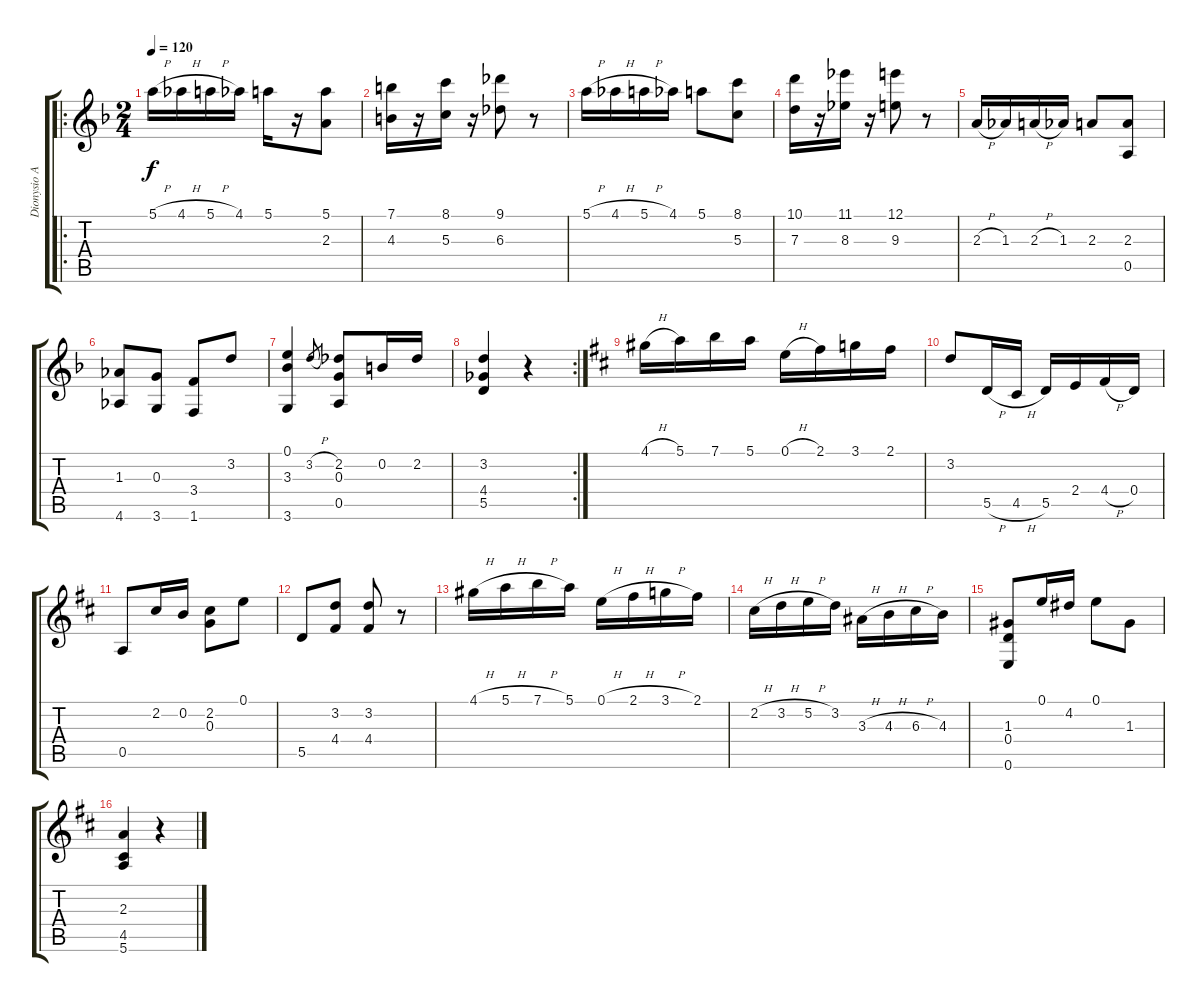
\track ("Dionysio Aguado" "Dionysio A") {instrument acousticguitarnylon}
\staff {score tabs}
\tuning (E4 B3 G3 D3 A2 E2) {hide}
\ro
\ts (2 4)
\tempo 120
\clef g2
\ks f
5.1{h}.16{dy f} 4.1{h}.16 5.1{h}.16 4.1.16 5.1.16 r.16 (5.1 2.3).8 |
(7.1 4.3).16 r.16 (8.1 5.3).16 r.16 (9.1 6.3).8 r.8 |
5.1{h}.16 4.1{h}.16 5.1{h}.16 4.1.16 5.1.8 (8.1 5.3).8 |
(10.1 7.3).16 r.16 (11.1 8.3).16 r.16 (12.1 9.3).8 r.8 |
2.3{h}.16 1.3.16 2.3{h}.16 1.3.16 2.3.8 (2.3 0.5).8 |
(1.3 4.6).8 (0.3 3.6).8 (3.4 1.6).8 3.2.8 |
(0.1 3.3 3.6).4 3.2{h}.8{gr} (2.2 0.3 0.5).8 0.2.16 2.2.16 |
\rc 2
(3.2 4.4 5.5).4 r.4 |
\ks d
4.1{h}.16 5.1.16 7.1.16 5.1.16 0.1{h}.16 2.1.16 3.1.16 2.1.16 |
3.2.8 5.5{h}.16 4.5{h}.16 5.5.16 2.4.16 4.4{h}.16 0.4.16 |
0.5.8 2.2.16 0.2.16 (2.2 0.3).8 0.1.8 |
5.5.8 (3.2 4.4).8 (3.2 4.4).8 r.8 |
4.1{h}.16 5.1{h}.16 7.1{h}.16 5.1.16 0.1{h}.16 2.1{h}.16 3.1{h}.16 2.1.16 |
2.2{h}.16 3.2{h}.16 5.2{h}.16 3.2.16 3.3{h}.16 4.3{h}.16 6.3{h}.16 4.3.16 |
(1.3 0.4 0.6).8 0.1.16 4.2.16 0.1.8 1.3.8 |
(2.3 4.5 5.6).4 r.4
